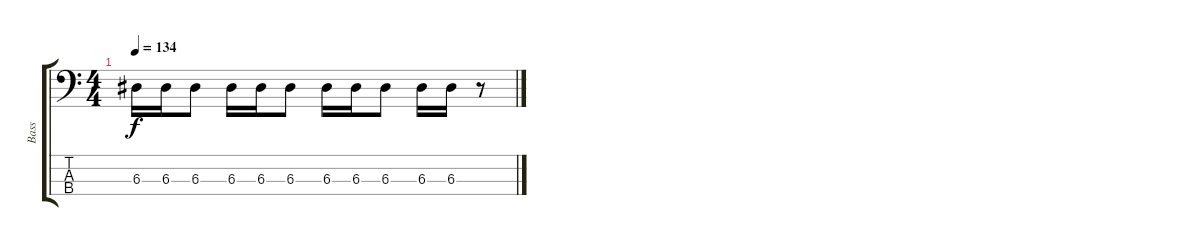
\track ("Bass" "Bass") {instrument electricbasspick}
\staff {score tabs}
\tuning (G2 D2 A1 E1) {hide}
\ts (4 4)
\tempo 134
\clef f4
\ks c
6.3.16{dy f} 6.3.16 6.3.8 6.3.16 6.3.16 6.3.8 6.3.16 6.3.16 6.3.8 6.3.16 6.3.16 r.8
